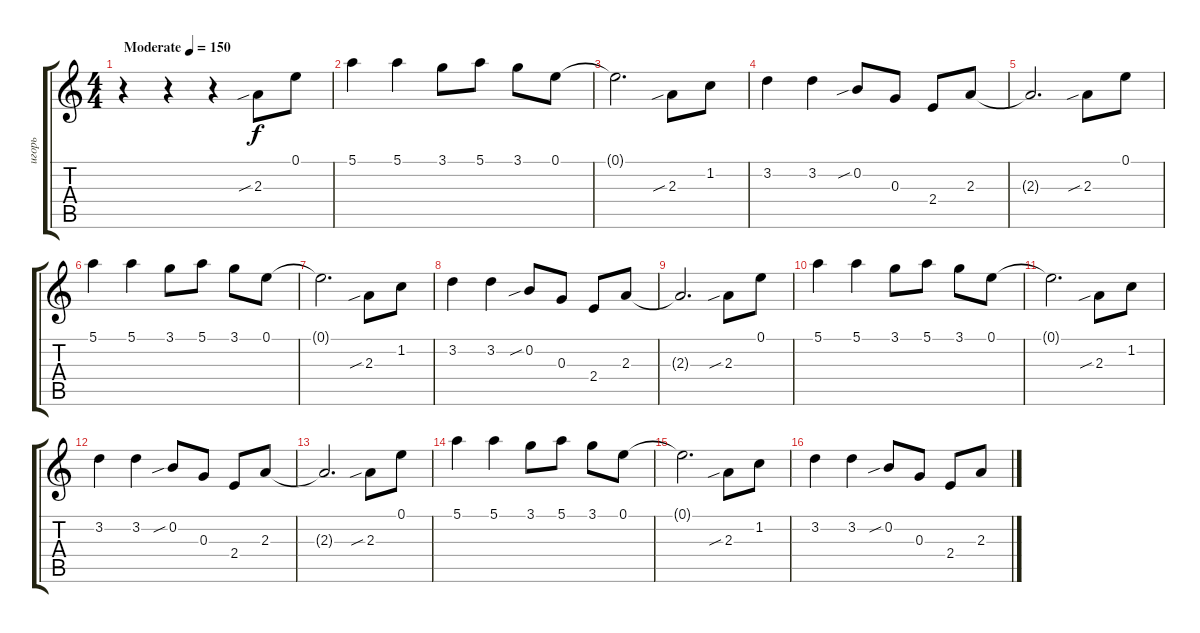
\track ("игорь" "игорь") {instrument overdrivenguitar}
\staff {score tabs}
\tuning (E4 B3 G3 D3 A2 E2) {hide}
\ts (4 4)
\tempo (150 "Moderate")
\clef g2
\ks c
r.4{dy f instrument overdrivenguitar} r.4 r.4 2.3{sib}.8 0.1.8 |
5.1.4 5.1.4 3.1.8 5.1.8 3.1.8 0.1.8 |
0.1{t}.2{d} 2.3{sib}.8 1.2.8 |
3.2.4 3.2.4 0.2{sib}.8 0.3.8 2.4.8 2.3.8 |
2.3{t}.2{d} 2.3{sib}.8 0.1.8 |
5.1.4 5.1.4 3.1.8 5.1.8 3.1.8 0.1.8 |
0.1{t}.2{d} 2.3{sib}.8 1.2.8 |
3.2.4 3.2.4 0.2{sib}.8 0.3.8 2.4.8 2.3.8 |
2.3{t}.2{d} 2.3{sib}.8 0.1.8 |
5.1.4 5.1.4 3.1.8 5.1.8 3.1.8 0.1.8 |
0.1{t}.2{d} 2.3{sib}.8 1.2.8 |
3.2.4 3.2.4 0.2{sib}.8 0.3.8 2.4.8 2.3.8 |
2.3{t}.2{d} 2.3{sib}.8 0.1.8 |
5.1.4 5.1.4 3.1.8 5.1.8 3.1.8 0.1.8 |
0.1{t}.2{d} 2.3{sib}.8 1.2.8 |
3.2.4 3.2.4 0.2{sib}.8 0.3.8 2.4.8 2.3.8{volume 6}
